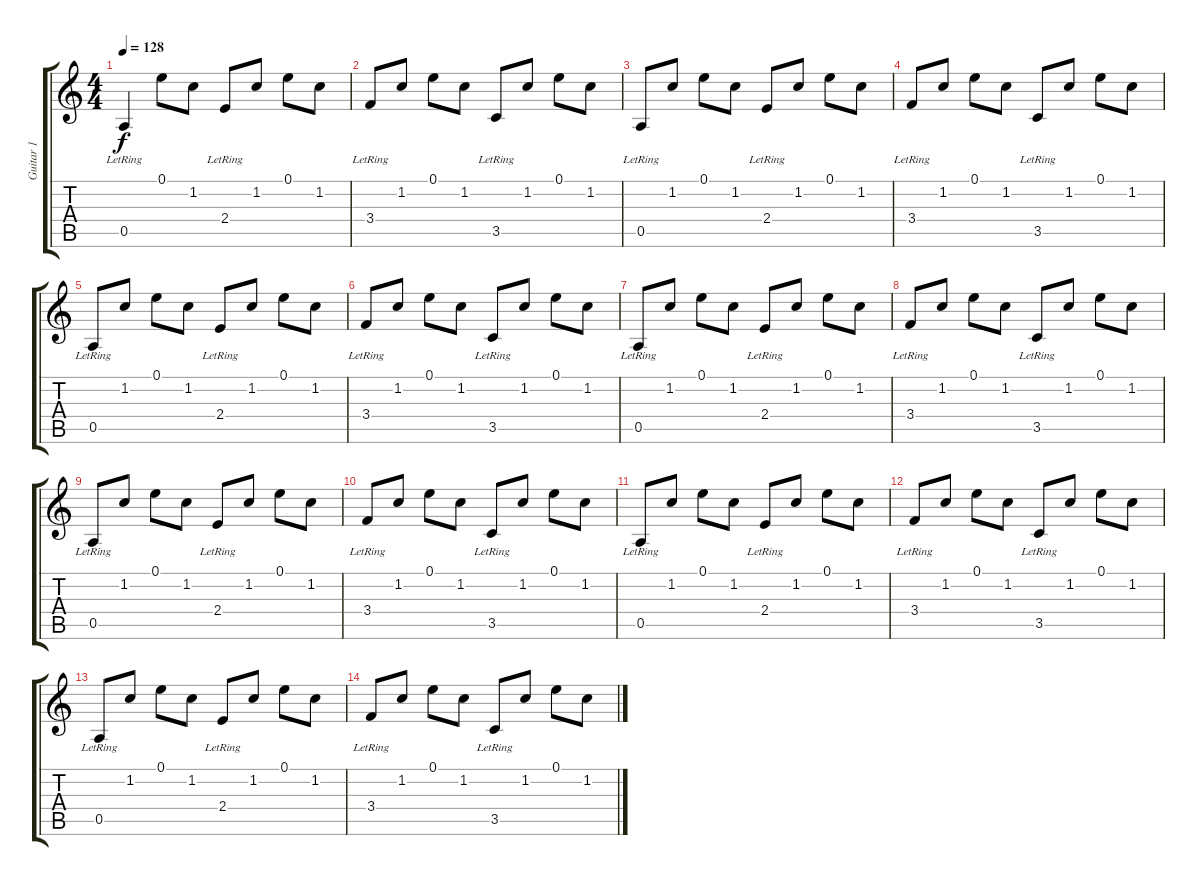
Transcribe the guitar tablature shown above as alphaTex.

\track ("Guitar 1" "Guitar 1") {instrument acousticguitarsteel}
\staff {score tabs}
\tuning (E4 B3 G3 D3 A2 E2) {hide}
\ts (4 4)
\tempo 128
\clef g2
\ks c
0.5{lr}.4{dy f instrument acousticguitarsteel} 0.1.8 1.2.8 2.4{lr}.8 1.2.8 0.1.8 1.2.8 |
3.4{lr}.8 1.2.8 0.1.8 1.2.8 3.5{lr}.8 1.2.8 0.1.8 1.2.8 |
0.5{lr}.8 1.2.8 0.1.8 1.2.8 2.4{lr}.8 1.2.8 0.1.8 1.2.8 |
3.4{lr}.8 1.2.8 0.1.8 1.2.8 3.5{lr}.8 1.2.8 0.1.8 1.2.8 |
0.5{lr}.8 1.2.8 0.1.8 1.2.8 2.4{lr}.8 1.2.8 0.1.8 1.2.8 |
3.4{lr}.8 1.2.8 0.1.8 1.2.8 3.5{lr}.8 1.2.8 0.1.8 1.2.8 |
0.5{lr}.8 1.2.8 0.1.8 1.2.8 2.4{lr}.8 1.2.8 0.1.8 1.2.8 |
3.4{lr}.8 1.2.8 0.1.8 1.2.8 3.5{lr}.8 1.2.8 0.1.8 1.2.8 |
0.5{lr}.8 1.2.8 0.1.8 1.2.8 2.4{lr}.8 1.2.8 0.1.8 1.2.8 |
3.4{lr}.8 1.2.8 0.1.8 1.2.8 3.5{lr}.8 1.2.8 0.1.8 1.2.8 |
0.5{lr}.8 1.2.8 0.1.8 1.2.8 2.4{lr}.8 1.2.8 0.1.8 1.2.8 |
3.4{lr}.8 1.2.8 0.1.8 1.2.8 3.5{lr}.8 1.2.8 0.1.8 1.2.8 |
0.5{lr}.8 1.2.8 0.1.8 1.2.8 2.4{lr}.8 1.2.8 0.1.8 1.2.8 |
3.4{lr}.8 1.2.8 0.1.8 1.2.8 3.5{lr}.8 1.2.8 0.1.8 1.2.8
